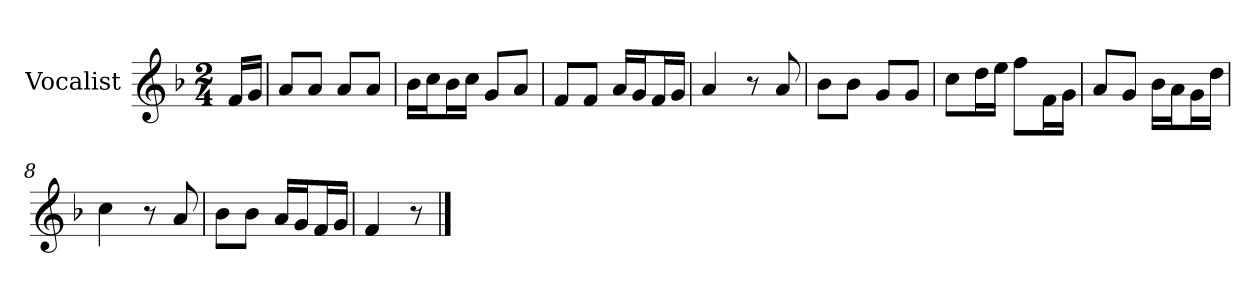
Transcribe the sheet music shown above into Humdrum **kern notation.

**kern
*part1
*staff1
*I"Vocalist
*k[b-]
*F:
*M2/4
=
16fLL
16gJJ
=1
8aL
8aJ
8aL
8aJ
=2
16b-LL
16ccJ
16b-L
16ccJJ
8gL
8aJ
=3
8fL
8fJ
16aLL
16gJ
16fL
16gJJ
=4
4a
8r
8a
=5
8b-L
8b-J
8gL
8gJ
=6
8ccL
16ddL
16eeJJ
8ffL
16fL
16gJJ
=7
8aL
8gJ
16b-LL
16aJ
16gL
16ddJJ
=8
4cc
8r
8a
=9
8b-L
8b-J
16aLL
16gJ
16fL
16gJJ
=10
4f
8r
==
*-
